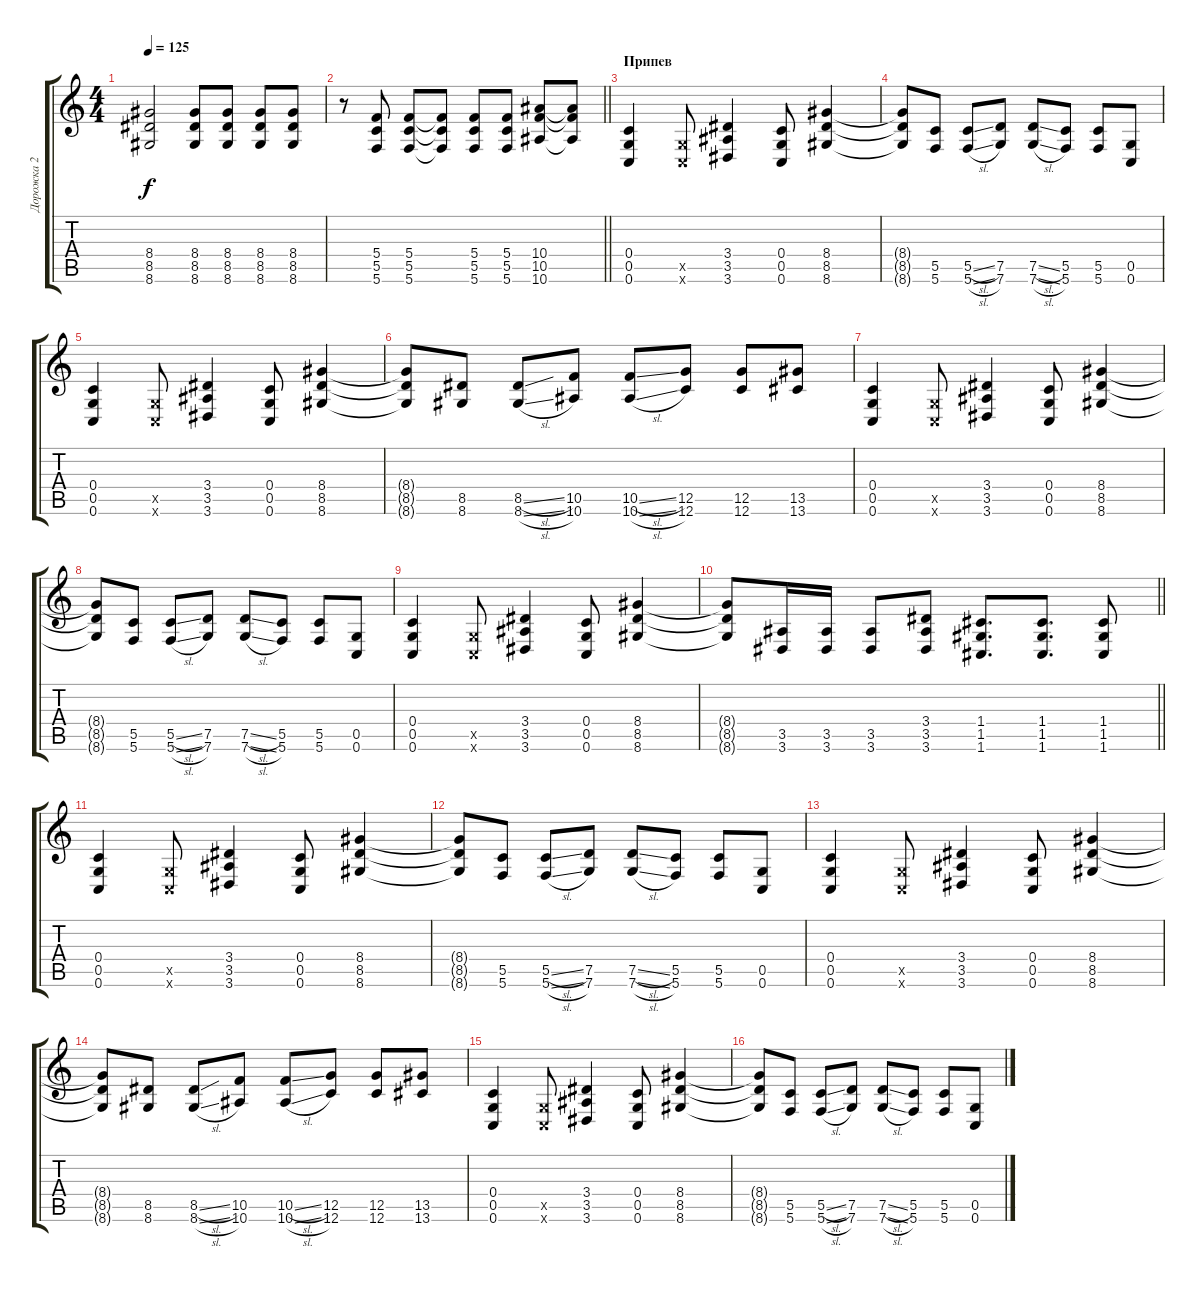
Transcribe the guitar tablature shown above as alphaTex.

\track ("Дорожка 2" "Дорожка 2") {instrument distortionguitar}
\staff {score tabs}
\tuning (D4 A3 F3 C3 G2 C2) {hide}
\ts (4 4)
\tempo 125
\clef g2
\ks c
(8.4 8.5 8.6).2{dy f} (8.4 8.5 8.6).8 (8.4 8.5 8.6).8 (8.4 8.5 8.6).8 (8.4 8.5 8.6).8 |
\barLineRight lightlight
r.8 (5.4 5.5 5.6).8 (5.4 5.5 5.6).8 (5.4{t} 5.5{t} 5.6{t}).8 (5.4 5.5 5.6).8 (5.4 5.5 5.6).8 (10.4 10.5 10.6).8 (10.4{t} 10.5{t} 10.6{t}).8 |
\section ("" "Припев")
(0.4 0.5 0.6).4 (0.5{x} 0.6{x}).8 (3.4 3.5 3.6).4 (0.4 0.5 0.6).8 (8.4 8.5 8.6).4 |
(8.4{t} 8.5{t} 8.6{t}).8 (5.5 5.6).8 (5.5{sl} 5.6{sl}).8 (7.5 7.6).8 (7.5{sl} 7.6{sl}).8 (5.5 5.6).8 (5.5 5.6).8 (0.5 0.6).8 |
(0.4 0.5 0.6).4 (0.5{x} 0.6{x}).8 (3.4 3.5 3.6).4 (0.4 0.5 0.6).8 (8.4 8.5 8.6).4 |
(8.4{t} 8.5{t} 8.6{t}).8 (8.5 8.6).8 (8.5{sl} 8.6{sl}).8 (10.5 10.6).8 (10.5{sl} 10.6{sl}).8 (12.5 12.6).8 (12.5 12.6).8 (13.5 13.6).8 |
(0.4 0.5 0.6).4 (0.5{x} 0.6{x}).8 (3.4 3.5 3.6).4 (0.4 0.5 0.6).8 (8.4 8.5 8.6).4 |
(8.4{t} 8.5{t} 8.6{t}).8 (5.5 5.6).8 (5.5{sl} 5.6{sl}).8 (7.5 7.6).8 (7.5{sl} 7.6{sl}).8 (5.5 5.6).8 (5.5 5.6).8 (0.5 0.6).8 |
(0.4 0.5 0.6).4 (0.5{x} 0.6{x}).8 (3.4 3.5 3.6).4 (0.4 0.5 0.6).8 (8.4 8.5 8.6).4 |
\barLineRight lightlight
(8.4{t} 8.5{t} 8.6{t}).8 (3.5 3.6).16 (3.5 3.6).16 (3.5 3.6).8 (3.4 3.5 3.6).8 (1.4 1.5 1.6).8{d} (1.4 1.5 1.6).8{d} (1.4 1.5 1.6).8 |
(0.4 0.5 0.6).4 (0.5{x} 0.6{x}).8 (3.4 3.5 3.6).4 (0.4 0.5 0.6).8 (8.4 8.5 8.6).4 |
(8.4{t} 8.5{t} 8.6{t}).8 (5.5 5.6).8 (5.5{sl} 5.6{sl}).8 (7.5 7.6).8 (7.5{sl} 7.6{sl}).8 (5.5 5.6).8 (5.5 5.6).8 (0.5 0.6).8 |
(0.4 0.5 0.6).4 (0.5{x} 0.6{x}).8 (3.4 3.5 3.6).4 (0.4 0.5 0.6).8 (8.4 8.5 8.6).4 |
(8.4{t} 8.5{t} 8.6{t}).8 (8.5 8.6).8 (8.5{sl} 8.6{sl}).8 (10.5 10.6).8 (10.5{sl} 10.6{sl}).8 (12.5 12.6).8 (12.5 12.6).8 (13.5 13.6).8 |
(0.4 0.5 0.6).4 (0.5{x} 0.6{x}).8 (3.4 3.5 3.6).4 (0.4 0.5 0.6).8 (8.4 8.5 8.6).4 |
(8.4{t} 8.5{t} 8.6{t}).8 (5.5 5.6).8 (5.5{sl} 5.6{sl}).8 (7.5 7.6).8 (7.5{sl} 7.6{sl}).8 (5.5 5.6).8 (5.5 5.6).8 (0.5 0.6).8
